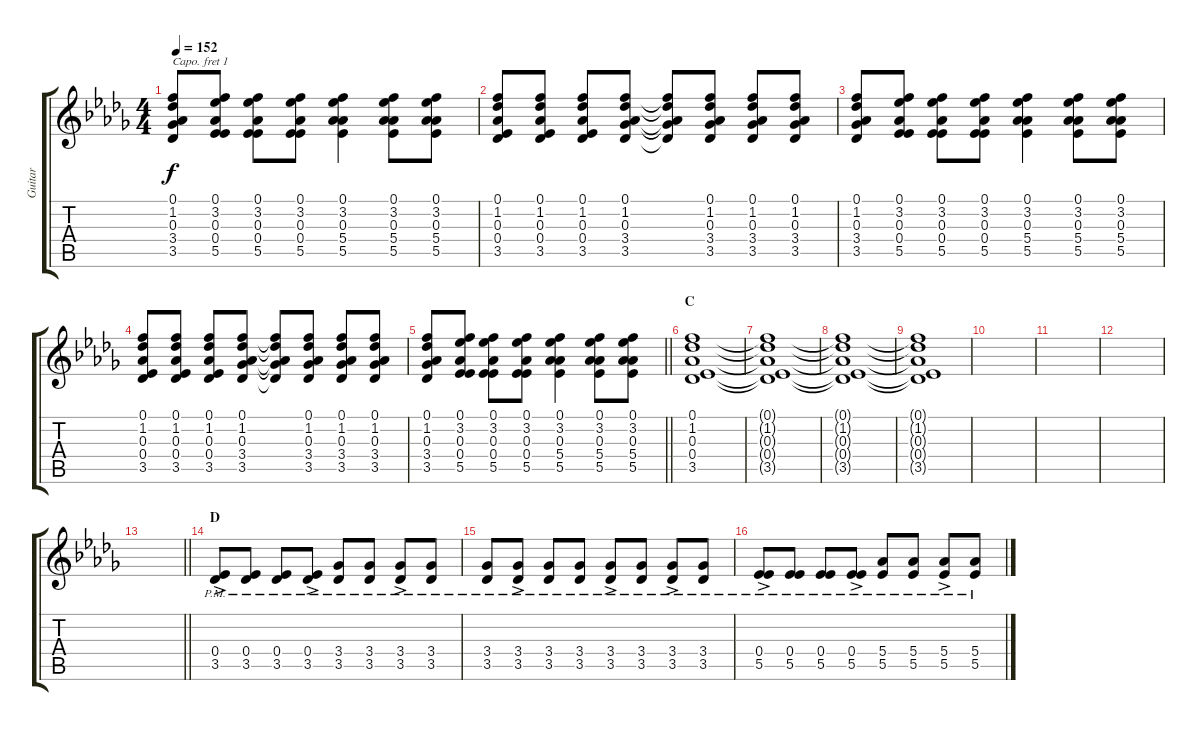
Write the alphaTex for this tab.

\track ("Guitar" "Guitar") {instrument acousticguitarsteel}
\staff {score tabs}
\capo 1
\tuning (E4 B3 G3 D3 A2 E2) {hide}
\ts (4 4)
\tempo 152
\clef g2
\ks db
(0.1 1.2 0.3 3.4 3.5).8{dy f} (0.1 3.2 0.3 0.4 5.5).8 (0.1 3.2 0.3 0.4 5.5).8 (0.1 3.2 0.3 0.4 5.5).8 (0.1 3.2 0.3 5.4 5.5).4 (0.1 3.2 0.3 5.4 5.5).8 (0.1 3.2 0.3 5.4 5.5).8 |
(0.1 1.2 0.3 0.4 3.5).8 (0.1 1.2 0.3 0.4 3.5).8 (0.1 1.2 0.3 0.4 3.5).8 (0.1 1.2 0.3 3.4 3.5).8 (0.1{t} 1.2{t} 0.3{t} 3.4{t} 3.5{t}).8 (0.1 1.2 0.3 3.4 3.5).8 (0.1 1.2 0.3 3.4 3.5).8 (0.1 1.2 0.3 3.4 3.5).8 |
(0.1 1.2 0.3 3.4 3.5).8 (0.1 3.2 0.3 0.4 5.5).8 (0.1 3.2 0.3 0.4 5.5).8 (0.1 3.2 0.3 0.4 5.5).8 (0.1 3.2 0.3 5.4 5.5).4 (0.1 3.2 0.3 5.4 5.5).8 (0.1 3.2 0.3 5.4 5.5).8 |
(0.1 1.2 0.3 0.4 3.5).8 (0.1 1.2 0.3 0.4 3.5).8 (0.1 1.2 0.3 0.4 3.5).8 (0.1 1.2 0.3 3.4 3.5).8 (0.1{t} 1.2{t} 0.3{t} 3.4{t} 3.5{t}).8 (0.1 1.2 0.3 3.4 3.5).8 (0.1 1.2 0.3 3.4 3.5).8 (0.1 1.2 0.3 3.4 3.5).8 |
\barLineRight lightlight
(0.1 1.2 0.3 3.4 3.5).8 (0.1 3.2 0.3 0.4 5.5).8 (0.1 3.2 0.3 0.4 5.5).8 (0.1 3.2 0.3 0.4 5.5).8 (0.1 3.2 0.3 5.4 5.5).4 (0.1 3.2 0.3 5.4 5.5).8 (0.1 3.2 0.3 5.4 5.5).8 |
\section ("" "C")
(0.1 1.2 0.3 0.4 3.5).1 |
(0.1{t} 1.2{t} 0.3{t} 0.4{t} 3.5{t}).1 |
(0.1{t} 1.2{t} 0.3{t} 0.4{t} 3.5{t}).1 |
(0.1{t} 1.2{t} 0.3{t} 0.4{t} 3.5{t}).1 |
|
|
|
\barLineRight lightlight
|
\section ("" "D")
(0.4{ac pm} 3.5{ac pm}).8 (0.4{pm} 3.5{pm}).8 (0.4{pm} 3.5{pm}).8 (0.4{ac pm} 3.5{ac pm}).8 (3.4{pm} 3.5{pm}).8 (3.4{pm} 3.5{pm}).8 (3.4{ac pm} 3.5{ac pm}).8 (3.4{pm} 3.5{pm}).8 |
(3.4{pm} 3.5{pm}).8 (3.4{ac pm} 3.5{ac pm}).8 (3.4{pm} 3.5{pm}).8 (3.4{pm} 3.5{pm}).8 (3.4{ac pm} 3.5{ac pm}).8 (3.4{pm} 3.5{pm}).8 (3.4{ac pm} 3.5{ac pm}).8 (3.4{pm} 3.5{pm}).8 |
(0.4{ac pm} 5.5{ac pm}).8 (0.4{pm} 5.5{pm}).8 (0.4{pm} 5.5{pm}).8 (0.4{ac pm} 5.5{ac pm}).8 (5.4{pm} 5.5{pm}).8 (5.4{pm} 5.5{pm}).8 (5.4{ac pm} 5.5{ac pm}).8 (5.4{pm} 5.5{pm}).8
